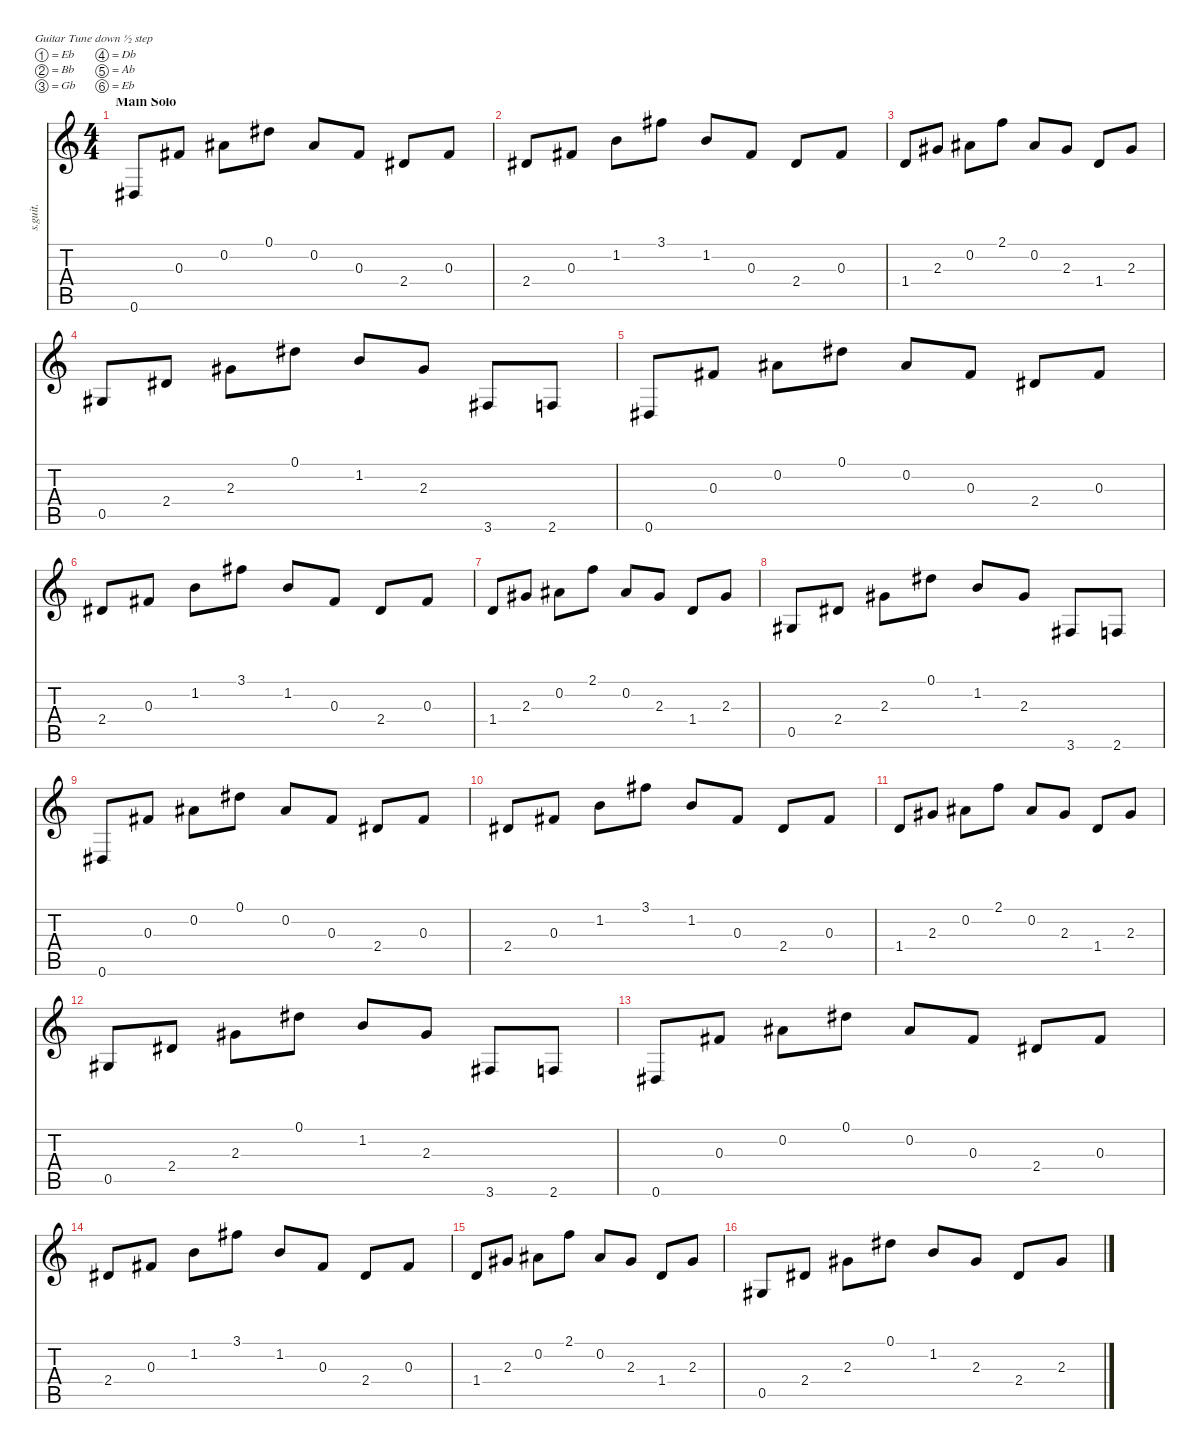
\defaultSystemsLayout 4
\hideDynamics
\bracketExtendMode nobrackets
\track ("Slash - Clean" "s.guit.") {instrument electricguitarclean}
\staff {score tabs}
\tuning (Eb4 Bb3 Gb3 Db3 Ab2 Eb2)
\ts (4 4)
\section ("" "Main Solo")
\tempo (125 hide)
\clef g2
\ks c
0.6{acc #}.8{lyrics (0 "") lyrics (1 "") lyrics (2 "") lyrics (3 "") lyrics (4 "") dy f} 0.3{acc #}.8{lyrics (0 "") lyrics (1 "") lyrics (2 "") lyrics (3 "") lyrics (4 "")} 0.2{acc #}.8{lyrics (0 "") lyrics (1 "") lyrics (2 "") lyrics (3 "") lyrics (4 "")} 0.1{acc #}.8{lyrics (0 "") lyrics (1 "") lyrics (2 "") lyrics (3 "") lyrics (4 "")} 0.2{acc #}.8{lyrics (0 "") lyrics (1 "") lyrics (2 "") lyrics (3 "") lyrics (4 "")} 0.3{acc #}.8{lyrics (0 "") lyrics (1 "") lyrics (2 "") lyrics (3 "") lyrics (4 "")} 2.4{acc #}.8{lyrics (0 "") lyrics (1 "") lyrics (2 "") lyrics (3 "") lyrics (4 "")} 0.3{acc #}.8{lyrics (0 "") lyrics (1 "") lyrics (2 "") lyrics (3 "") lyrics (4 "")} |
2.4{acc #}.8{lyrics (0 "") lyrics (1 "") lyrics (2 "") lyrics (3 "") lyrics (4 "")} 0.3{acc #}.8{lyrics (0 "") lyrics (1 "") lyrics (2 "") lyrics (3 "") lyrics (4 "")} 1.2.8{lyrics (0 "") lyrics (1 "") lyrics (2 "") lyrics (3 "") lyrics (4 "")} 3.1{acc #}.8{lyrics (0 "") lyrics (1 "") lyrics (2 "") lyrics (3 "") lyrics (4 "")} 1.2.8{lyrics (0 "") lyrics (1 "") lyrics (2 "") lyrics (3 "") lyrics (4 "")} 0.3{acc #}.8{lyrics (0 "") lyrics (1 "") lyrics (2 "") lyrics (3 "") lyrics (4 "")} 2.4{acc #}.8{lyrics (0 "") lyrics (1 "") lyrics (2 "") lyrics (3 "") lyrics (4 "")} 0.3{acc #}.8{lyrics (0 "") lyrics (1 "") lyrics (2 "") lyrics (3 "") lyrics (4 "")} |
1.4.8{lyrics (0 "") lyrics (1 "") lyrics (2 "") lyrics (3 "") lyrics (4 "")} 2.3{acc #}.8{lyrics (0 "") lyrics (1 "") lyrics (2 "") lyrics (3 "") lyrics (4 "")} 0.2{acc #}.8{lyrics (0 "") lyrics (1 "") lyrics (2 "") lyrics (3 "") lyrics (4 "")} 2.1.8{lyrics (0 "") lyrics (1 "") lyrics (2 "") lyrics (3 "") lyrics (4 "")} 0.2{acc #}.8{lyrics (0 "") lyrics (1 "") lyrics (2 "") lyrics (3 "") lyrics (4 "")} 2.3{acc #}.8{lyrics (0 "") lyrics (1 "") lyrics (2 "") lyrics (3 "") lyrics (4 "")} 1.4.8{lyrics (0 "") lyrics (1 "") lyrics (2 "") lyrics (3 "") lyrics (4 "")} 2.3{acc #}.8{lyrics (0 "") lyrics (1 "") lyrics (2 "") lyrics (3 "") lyrics (4 "")} |
0.5{acc #}.8{lyrics (0 "") lyrics (1 "") lyrics (2 "") lyrics (3 "") lyrics (4 "")} 2.4{acc #}.8{lyrics (0 "") lyrics (1 "") lyrics (2 "") lyrics (3 "") lyrics (4 "")} 2.3{acc #}.8{lyrics (0 "") lyrics (1 "") lyrics (2 "") lyrics (3 "") lyrics (4 "")} 0.1{acc #}.8{lyrics (0 "") lyrics (1 "") lyrics (2 "") lyrics (3 "") lyrics (4 "")} 1.2.8{lyrics (0 "") lyrics (1 "") lyrics (2 "") lyrics (3 "") lyrics (4 "")} 2.3{acc #}.8{lyrics (0 "") lyrics (1 "") lyrics (2 "") lyrics (3 "") lyrics (4 "")} 3.6{acc #}.8{lyrics (0 "") lyrics (1 "") lyrics (2 "") lyrics (3 "") lyrics (4 "")} 2.6.8{lyrics (0 "") lyrics (1 "") lyrics (2 "") lyrics (3 "") lyrics (4 "")} |
0.6{acc #}.8{lyrics (0 "") lyrics (1 "") lyrics (2 "") lyrics (3 "") lyrics (4 "")} 0.3{acc #}.8{lyrics (0 "") lyrics (1 "") lyrics (2 "") lyrics (3 "") lyrics (4 "")} 0.2{acc #}.8{lyrics (0 "") lyrics (1 "") lyrics (2 "") lyrics (3 "") lyrics (4 "")} 0.1{acc #}.8{lyrics (0 "") lyrics (1 "") lyrics (2 "") lyrics (3 "") lyrics (4 "")} 0.2{acc #}.8{lyrics (0 "") lyrics (1 "") lyrics (2 "") lyrics (3 "") lyrics (4 "")} 0.3{acc #}.8{lyrics (0 "") lyrics (1 "") lyrics (2 "") lyrics (3 "") lyrics (4 "")} 2.4{acc #}.8{lyrics (0 "") lyrics (1 "") lyrics (2 "") lyrics (3 "") lyrics (4 "")} 0.3{acc #}.8{lyrics (0 "") lyrics (1 "") lyrics (2 "") lyrics (3 "") lyrics (4 "")} |
2.4{acc #}.8{lyrics (0 "") lyrics (1 "") lyrics (2 "") lyrics (3 "") lyrics (4 "")} 0.3{acc #}.8{lyrics (0 "") lyrics (1 "") lyrics (2 "") lyrics (3 "") lyrics (4 "")} 1.2.8{lyrics (0 "") lyrics (1 "") lyrics (2 "") lyrics (3 "") lyrics (4 "")} 3.1{acc #}.8{lyrics (0 "") lyrics (1 "") lyrics (2 "") lyrics (3 "") lyrics (4 "")} 1.2.8{lyrics (0 "") lyrics (1 "") lyrics (2 "") lyrics (3 "") lyrics (4 "")} 0.3{acc #}.8{lyrics (0 "") lyrics (1 "") lyrics (2 "") lyrics (3 "") lyrics (4 "")} 2.4{acc #}.8{lyrics (0 "") lyrics (1 "") lyrics (2 "") lyrics (3 "") lyrics (4 "")} 0.3{acc #}.8{lyrics (0 "") lyrics (1 "") lyrics (2 "") lyrics (3 "") lyrics (4 "")} |
1.4.8{lyrics (0 "") lyrics (1 "") lyrics (2 "") lyrics (3 "") lyrics (4 "")} 2.3{acc #}.8{lyrics (0 "") lyrics (1 "") lyrics (2 "") lyrics (3 "") lyrics (4 "")} 0.2{acc #}.8{lyrics (0 "") lyrics (1 "") lyrics (2 "") lyrics (3 "") lyrics (4 "")} 2.1.8{lyrics (0 "") lyrics (1 "") lyrics (2 "") lyrics (3 "") lyrics (4 "")} 0.2{acc #}.8{lyrics (0 "") lyrics (1 "") lyrics (2 "") lyrics (3 "") lyrics (4 "")} 2.3{acc #}.8{lyrics (0 "") lyrics (1 "") lyrics (2 "") lyrics (3 "") lyrics (4 "")} 1.4.8{lyrics (0 "") lyrics (1 "") lyrics (2 "") lyrics (3 "") lyrics (4 "")} 2.3{acc #}.8{lyrics (0 "") lyrics (1 "") lyrics (2 "") lyrics (3 "") lyrics (4 "")} |
0.5{acc #}.8{lyrics (0 "") lyrics (1 "") lyrics (2 "") lyrics (3 "") lyrics (4 "")} 2.4{acc #}.8{lyrics (0 "") lyrics (1 "") lyrics (2 "") lyrics (3 "") lyrics (4 "")} 2.3{acc #}.8{lyrics (0 "") lyrics (1 "") lyrics (2 "") lyrics (3 "") lyrics (4 "")} 0.1{acc #}.8{lyrics (0 "") lyrics (1 "") lyrics (2 "") lyrics (3 "") lyrics (4 "")} 1.2.8{lyrics (0 "") lyrics (1 "") lyrics (2 "") lyrics (3 "") lyrics (4 "")} 2.3{acc #}.8{lyrics (0 "") lyrics (1 "") lyrics (2 "") lyrics (3 "") lyrics (4 "")} 3.6{acc #}.8{lyrics (0 "") lyrics (1 "") lyrics (2 "") lyrics (3 "") lyrics (4 "")} 2.6.8{lyrics (0 "") lyrics (1 "") lyrics (2 "") lyrics (3 "") lyrics (4 "")} |
0.6{acc #}.8{lyrics (0 "") lyrics (1 "") lyrics (2 "") lyrics (3 "") lyrics (4 "")} 0.3{acc #}.8{lyrics (0 "") lyrics (1 "") lyrics (2 "") lyrics (3 "") lyrics (4 "")} 0.2{acc #}.8{lyrics (0 "") lyrics (1 "") lyrics (2 "") lyrics (3 "") lyrics (4 "")} 0.1{acc #}.8{lyrics (0 "") lyrics (1 "") lyrics (2 "") lyrics (3 "") lyrics (4 "")} 0.2{acc #}.8{lyrics (0 "") lyrics (1 "") lyrics (2 "") lyrics (3 "") lyrics (4 "")} 0.3{acc #}.8{lyrics (0 "") lyrics (1 "") lyrics (2 "") lyrics (3 "") lyrics (4 "")} 2.4{acc #}.8{lyrics (0 "") lyrics (1 "") lyrics (2 "") lyrics (3 "") lyrics (4 "")} 0.3{acc #}.8{lyrics (0 "") lyrics (1 "") lyrics (2 "") lyrics (3 "") lyrics (4 "")} |
2.4{acc #}.8{lyrics (0 "") lyrics (1 "") lyrics (2 "") lyrics (3 "") lyrics (4 "")} 0.3{acc #}.8{lyrics (0 "") lyrics (1 "") lyrics (2 "") lyrics (3 "") lyrics (4 "")} 1.2.8{lyrics (0 "") lyrics (1 "") lyrics (2 "") lyrics (3 "") lyrics (4 "")} 3.1{acc #}.8{lyrics (0 "") lyrics (1 "") lyrics (2 "") lyrics (3 "") lyrics (4 "")} 1.2.8{lyrics (0 "") lyrics (1 "") lyrics (2 "") lyrics (3 "") lyrics (4 "")} 0.3{acc #}.8{lyrics (0 "") lyrics (1 "") lyrics (2 "") lyrics (3 "") lyrics (4 "")} 2.4{acc #}.8{lyrics (0 "") lyrics (1 "") lyrics (2 "") lyrics (3 "") lyrics (4 "")} 0.3{acc #}.8{lyrics (0 "") lyrics (1 "") lyrics (2 "") lyrics (3 "") lyrics (4 "")} |
1.4.8{lyrics (0 "") lyrics (1 "") lyrics (2 "") lyrics (3 "") lyrics (4 "")} 2.3{acc #}.8{lyrics (0 "") lyrics (1 "") lyrics (2 "") lyrics (3 "") lyrics (4 "")} 0.2{acc #}.8{lyrics (0 "") lyrics (1 "") lyrics (2 "") lyrics (3 "") lyrics (4 "")} 2.1.8{lyrics (0 "") lyrics (1 "") lyrics (2 "") lyrics (3 "") lyrics (4 "")} 0.2{acc #}.8{lyrics (0 "") lyrics (1 "") lyrics (2 "") lyrics (3 "") lyrics (4 "")} 2.3{acc #}.8{lyrics (0 "") lyrics (1 "") lyrics (2 "") lyrics (3 "") lyrics (4 "")} 1.4.8{lyrics (0 "") lyrics (1 "") lyrics (2 "") lyrics (3 "") lyrics (4 "")} 2.3{acc #}.8{lyrics (0 "") lyrics (1 "") lyrics (2 "") lyrics (3 "") lyrics (4 "")} |
0.5{acc #}.8{lyrics (0 "") lyrics (1 "") lyrics (2 "") lyrics (3 "") lyrics (4 "")} 2.4{acc #}.8{lyrics (0 "") lyrics (1 "") lyrics (2 "") lyrics (3 "") lyrics (4 "")} 2.3{acc #}.8{lyrics (0 "") lyrics (1 "") lyrics (2 "") lyrics (3 "") lyrics (4 "")} 0.1{acc #}.8{lyrics (0 "") lyrics (1 "") lyrics (2 "") lyrics (3 "") lyrics (4 "")} 1.2.8{lyrics (0 "") lyrics (1 "") lyrics (2 "") lyrics (3 "") lyrics (4 "")} 2.3{acc #}.8{lyrics (0 "") lyrics (1 "") lyrics (2 "") lyrics (3 "") lyrics (4 "")} 3.6{acc #}.8{lyrics (0 "") lyrics (1 "") lyrics (2 "") lyrics (3 "") lyrics (4 "")} 2.6.8{lyrics (0 "") lyrics (1 "") lyrics (2 "") lyrics (3 "") lyrics (4 "")} |
0.6{acc #}.8{lyrics (0 "") lyrics (1 "") lyrics (2 "") lyrics (3 "") lyrics (4 "")} 0.3{acc #}.8{lyrics (0 "") lyrics (1 "") lyrics (2 "") lyrics (3 "") lyrics (4 "")} 0.2{acc #}.8{lyrics (0 "") lyrics (1 "") lyrics (2 "") lyrics (3 "") lyrics (4 "")} 0.1{acc #}.8{lyrics (0 "") lyrics (1 "") lyrics (2 "") lyrics (3 "") lyrics (4 "")} 0.2{acc #}.8{lyrics (0 "") lyrics (1 "") lyrics (2 "") lyrics (3 "") lyrics (4 "")} 0.3{acc #}.8{lyrics (0 "") lyrics (1 "") lyrics (2 "") lyrics (3 "") lyrics (4 "")} 2.4{acc #}.8{lyrics (0 "") lyrics (1 "") lyrics (2 "") lyrics (3 "") lyrics (4 "")} 0.3{acc #}.8{lyrics (0 "") lyrics (1 "") lyrics (2 "") lyrics (3 "") lyrics (4 "")} |
2.4{acc #}.8{lyrics (0 "") lyrics (1 "") lyrics (2 "") lyrics (3 "") lyrics (4 "")} 0.3{acc #}.8{lyrics (0 "") lyrics (1 "") lyrics (2 "") lyrics (3 "") lyrics (4 "")} 1.2.8{lyrics (0 "") lyrics (1 "") lyrics (2 "") lyrics (3 "") lyrics (4 "")} 3.1{acc #}.8{lyrics (0 "") lyrics (1 "") lyrics (2 "") lyrics (3 "") lyrics (4 "")} 1.2.8{lyrics (0 "") lyrics (1 "") lyrics (2 "") lyrics (3 "") lyrics (4 "")} 0.3{acc #}.8{lyrics (0 "") lyrics (1 "") lyrics (2 "") lyrics (3 "") lyrics (4 "")} 2.4{acc #}.8{lyrics (0 "") lyrics (1 "") lyrics (2 "") lyrics (3 "") lyrics (4 "")} 0.3{acc #}.8{lyrics (0 "") lyrics (1 "") lyrics (2 "") lyrics (3 "") lyrics (4 "")} |
1.4.8{lyrics (0 "") lyrics (1 "") lyrics (2 "") lyrics (3 "") lyrics (4 "")} 2.3{acc #}.8{lyrics (0 "") lyrics (1 "") lyrics (2 "") lyrics (3 "") lyrics (4 "")} 0.2{acc #}.8{lyrics (0 "") lyrics (1 "") lyrics (2 "") lyrics (3 "") lyrics (4 "")} 2.1.8{lyrics (0 "") lyrics (1 "") lyrics (2 "") lyrics (3 "") lyrics (4 "")} 0.2{acc #}.8{lyrics (0 "") lyrics (1 "") lyrics (2 "") lyrics (3 "") lyrics (4 "")} 2.3{acc #}.8{lyrics (0 "") lyrics (1 "") lyrics (2 "") lyrics (3 "") lyrics (4 "")} 1.4.8{lyrics (0 "") lyrics (1 "") lyrics (2 "") lyrics (3 "") lyrics (4 "")} 2.3{acc #}.8{lyrics (0 "") lyrics (1 "") lyrics (2 "") lyrics (3 "") lyrics (4 "")} |
0.5{acc #}.8{lyrics (0 "") lyrics (1 "") lyrics (2 "") lyrics (3 "") lyrics (4 "")} 2.4{acc #}.8{lyrics (0 "") lyrics (1 "") lyrics (2 "") lyrics (3 "") lyrics (4 "")} 2.3{acc #}.8{lyrics (0 "") lyrics (1 "") lyrics (2 "") lyrics (3 "") lyrics (4 "")} 0.1{acc #}.8{lyrics (0 "") lyrics (1 "") lyrics (2 "") lyrics (3 "") lyrics (4 "")} 1.2.8{lyrics (0 "") lyrics (1 "") lyrics (2 "") lyrics (3 "") lyrics (4 "")} 2.3{acc #}.8{lyrics (0 "") lyrics (1 "") lyrics (2 "") lyrics (3 "") lyrics (4 "")} 2.4{acc #}.8{lyrics (0 "") lyrics (1 "") lyrics (2 "") lyrics (3 "") lyrics (4 "")} 2.3{acc #}.8{lyrics (0 "") lyrics (1 "") lyrics (2 "") lyrics (3 "") lyrics (4 "")}
